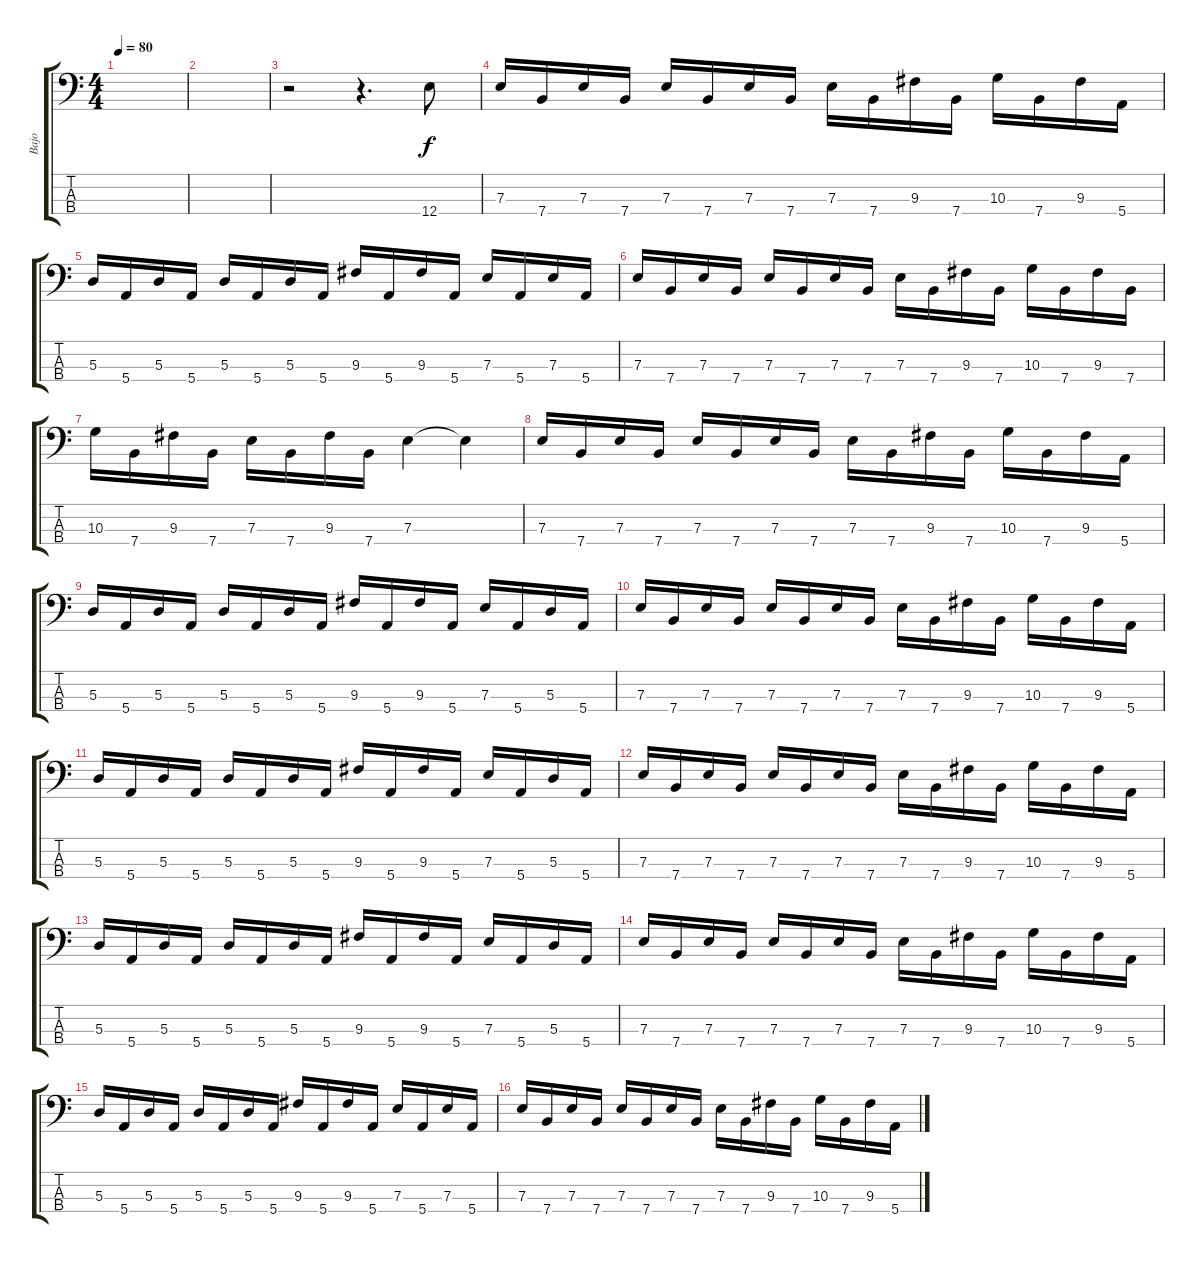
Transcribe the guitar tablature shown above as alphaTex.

\track ("Bajo" "Bajo") {instrument electricbassfinger}
\staff {score tabs}
\tuning (G2 D2 A1 E1) {hide}
\ts (4 4)
\tempo 80
\clef f4
\ks c
|
|
r.2 r.4{d} 12.4.8 |
7.3.16 7.4.16 7.3.16 7.4.16 7.3.16 7.4.16 7.3.16 7.4.16 7.3.16 7.4.16 9.3.16 7.4.16 10.3.16 7.4.16 9.3.16 5.4.16 |
5.3.16 5.4.16 5.3.16 5.4.16 5.3.16 5.4.16 5.3.16 5.4.16 9.3.16 5.4.16 9.3.16 5.4.16 7.3.16 5.4.16 7.3.16 5.4.16 |
7.3.16 7.4.16 7.3.16 7.4.16 7.3.16 7.4.16 7.3.16 7.4.16 7.3.16 7.4.16 9.3.16 7.4.16 10.3.16 7.4.16 9.3.16 7.4.16 |
10.3.16 7.4.16 9.3.16 7.4.16 7.3.16 7.4.16 9.3.16 7.4.16 7.3.4 7.3{t}.4 |
7.3.16 7.4.16 7.3.16 7.4.16 7.3.16 7.4.16 7.3.16 7.4.16 7.3.16 7.4.16 9.3.16 7.4.16 10.3.16 7.4.16 9.3.16 5.4.16 |
5.3.16 5.4.16 5.3.16 5.4.16 5.3.16 5.4.16 5.3.16 5.4.16 9.3.16 5.4.16 9.3.16 5.4.16 7.3.16 5.4.16 5.3.16 5.4.16 |
7.3.16 7.4.16 7.3.16 7.4.16 7.3.16 7.4.16 7.3.16 7.4.16 7.3.16 7.4.16 9.3.16 7.4.16 10.3.16 7.4.16 9.3.16 5.4.16 |
5.3.16 5.4.16 5.3.16 5.4.16 5.3.16 5.4.16 5.3.16 5.4.16 9.3.16 5.4.16 9.3.16 5.4.16 7.3.16 5.4.16 5.3.16 5.4.16 |
7.3.16 7.4.16 7.3.16 7.4.16 7.3.16 7.4.16 7.3.16 7.4.16 7.3.16 7.4.16 9.3.16 7.4.16 10.3.16 7.4.16 9.3.16 5.4.16 |
5.3.16 5.4.16 5.3.16 5.4.16 5.3.16 5.4.16 5.3.16 5.4.16 9.3.16 5.4.16 9.3.16 5.4.16 7.3.16 5.4.16 5.3.16 5.4.16 |
7.3.16 7.4.16 7.3.16 7.4.16 7.3.16 7.4.16 7.3.16 7.4.16 7.3.16 7.4.16 9.3.16 7.4.16 10.3.16 7.4.16 9.3.16 5.4.16 |
5.3.16 5.4.16 5.3.16 5.4.16 5.3.16 5.4.16 5.3.16 5.4.16 9.3.16 5.4.16 9.3.16 5.4.16 7.3.16 5.4.16 7.3.16 5.4.16 |
7.3.16 7.4.16 7.3.16 7.4.16 7.3.16 7.4.16 7.3.16 7.4.16 7.3.16 7.4.16 9.3.16 7.4.16 10.3.16 7.4.16 9.3.16 5.4.16
